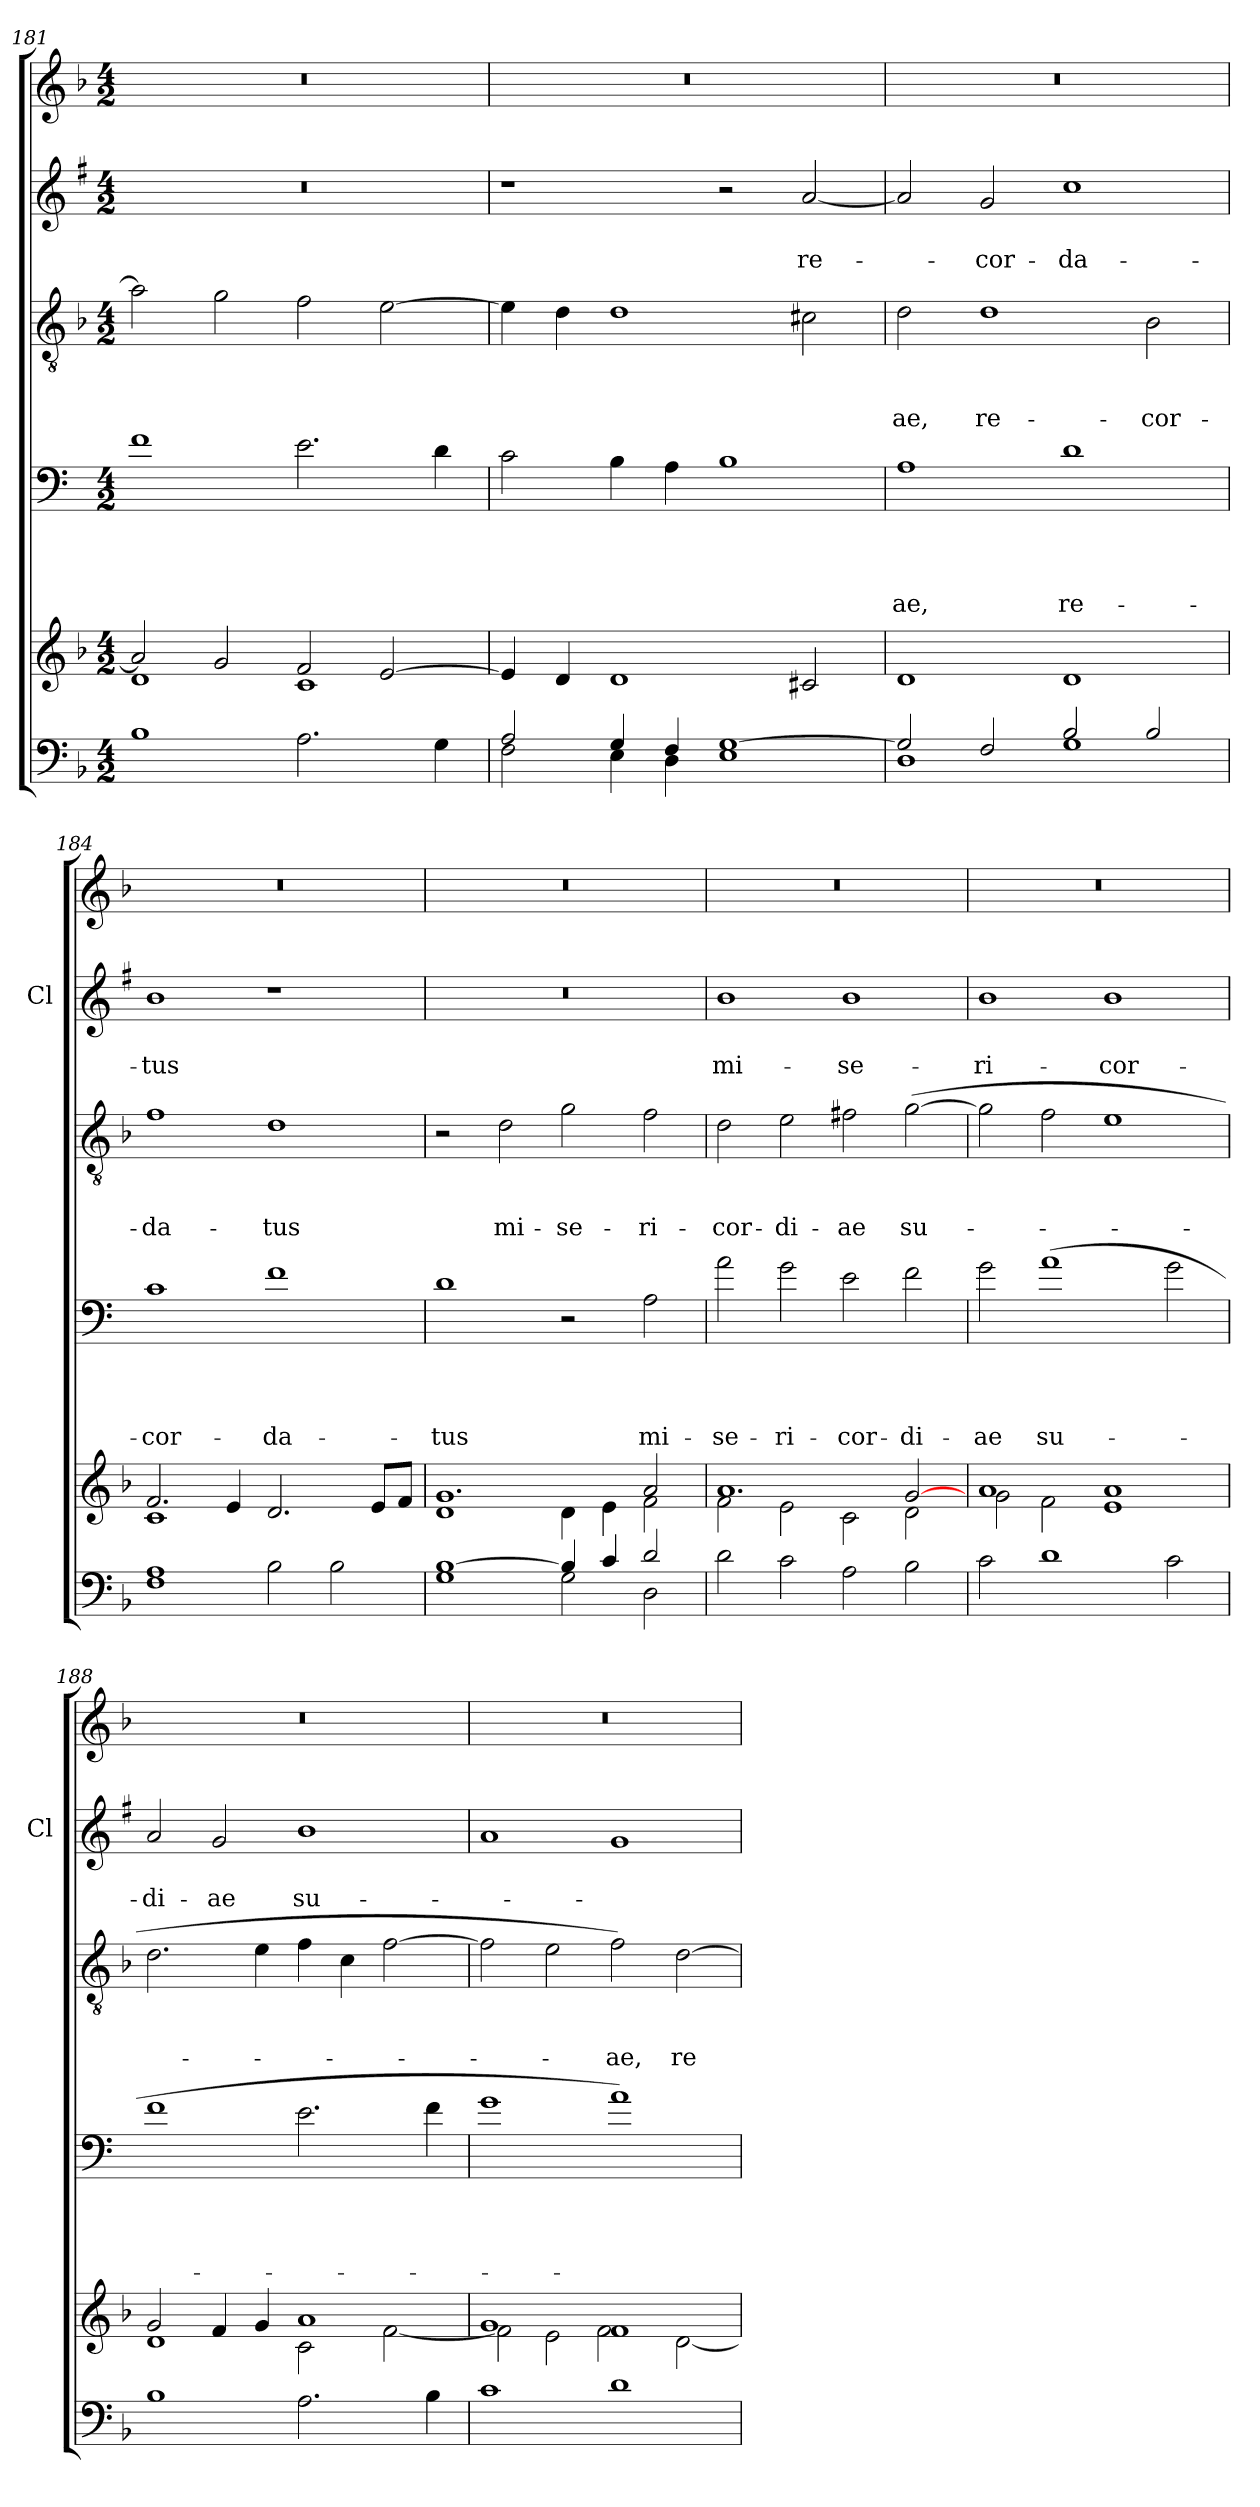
**kern	**kern	**kern	**text	**text	**text	**text	**kern	**text	**text	**text	**kern	**text	**text	**kern
*part5	*part5	*part4	*part4	*part4	*part4	*part4	*part3	*part3	*part3	*part3	*part2	*part2	*part2	*part1
*staff6	*staff5	*staff4	*staff4	*staff4	*staff4	*staff4	*staff3	*staff3	*staff3	*staff3	*staff2	*staff2	*staff2	*staff1
*	*	*	*	*	*	*	*	*	*	*	*I'Cl	*	*	*
*clefF4	*clefG2	*clefF4	*	*	*	*	*clefGv2	*	*	*	*clefG2	*	*	*clefG2
*	*	*ITrd4c7	*	*	*	*	*	*	*	*	*ITrd1c2	*	*	*
*k[b-]	*k[b-]	*k[b-]	*	*	*	*	*k[b-]	*	*	*	*k[b-]	*	*	*k[b-]
*F:	*F:	*F:	*	*	*	*	*F:	*	*	*	*F:	*	*	*F:
*M4/2	*M4/2	*M4/2	*	*	*	*	*M4/2	*	*	*	*M4/2	*	*	*M4/2
=181	=181	=181	=181	=181	=181	=181	=181	=181	=181	=181	=181	=181	=181	=181
*	*^	*	*	*	*	*	*	*	*	*	*	*	*	*
1B-	2a/]	1d	1B-	.	.	.	.	2a\]	.	.	.	0r	.	.	0r
.	2g/	.	.	.	.	.	.	2g\	.	.	.	.	.	.	.
2.A\	2f/	1c	2.A\	.	.	.	.	2f\	.	.	.	.	.	.	.
.	[>2e/	.	.	.	.	.	.	[2e\	.	.	.	.	.	.	.
4G\	.	.	4G\	.	.	.	.	.	.	.	.	.	.	.	.
*	*v	*v	*	*	*	*	*	*	*	*	*	*	*	*	*
=182	=182	=182	=182	=182	=182	=182	=182	=182	=182	=182	=182	=182	=182	=182
*^	*	*	*	*	*	*	*	*	*	*	*	*	*	*
2A/	2F\	4e/]	2F\	.	.	.	.	4e\]	.	.	.	1r	.	.	0r
.	.	4d/	.	.	.	.	.	4d\	.	.	.	.	.	.	.
4G/	4E\	1d	4E\	.	.	.	.	1d	.	.	.	.	.	.	.
4F/	4D\	.	4D\	.	.	.	.	.	.	.	.	.	.	.	.
[>1G	1E	.	1E	.	.	.	.	.	.	.	.	2r	.	.	.
.	.	2c#X/	.	.	.	.	.	2c#X\	.	.	.	[2g/	.	re-	.
=183	=183	=183	=183	=183	=183	=183	=183	=183	=183	=183	=183	=183	=183	=183	=183
2G/]	1D	1d	1D	.	.	.	-ae,	2d\	.	.	-ae,	2g/]	.	.	0r
2F/	.	.	.	.	.	.	.	1d	.	.	re-	2f/	.	-cor-	.
2B-/	1G	1d	1G	.	.	.	re-	.	.	.	.	1b-	.	-da-	.
2B-/	.	.	.	.	.	.	.	2B-\	.	.	-cor-	.	.	.	.
=184	=184	=184	=184	=184	=184	=184	=184	=184	=184	=184	=184	=184	=184	=184	=184
*	*	*^	*	*	*	*	*	*	*	*	*	*	*	*	*
1A	1F	2.f/	1c	1F	.	.	.	-cor-	1f	.	.	-da-	1a	.	-tus	0r
.	.	4e/	.	.	.	.	.	.	.	.	.	.	.	.	.	.
1ryy	2B-\	2.d/	1ryy	1B-	.	.	.	-da-	1d	.	.	-tus	1r	.	.	.
.	2B-\	.	.	.	.	.	.	.	.	.	.	.	.	.	.	.
.	.	8e/L	.	.	.	.	.	.	.	.	.	.	.	.	.	.
.	.	8f/J	.	.	.	.	.	.	.	.	.	.	.	.	.	.
=185	=185	=185	=185	=185	=185	=185	=185	=185	=185	=185	=185	=185	=185	=185	=185	=185
[>1B-	1G	1.g	1d	1G	.	.	.	-tus	2r	.	.	.	0r	.	.	0r
.	.	.	.	.	.	.	.	.	2d\	.	.	mi-	.	.	.	.
4B-/]	2G\	.	4d\	2r	.	.	.	.	2g\	.	.	-se-	.	.	.	.
4c/	.	.	4e\	.	.	.	.	.	.	.	.	.	.	.	.	.
2d/	2D\	2a/	2f\	2D\	.	.	.	mi-	2f\	.	.	-ri-	.	.	.	.
*v	*v	*	*	*	*	*	*	*	*	*	*	*	*	*	*	*
!!LO:LB:g=z
=186	=186	=186	=186	=186	=186	=186	=186	=186	=186	=186	=186	=186	=186	=186	=186
2d\	1.a	2f\	2d\	.	.	.	-se-	2d\	.	.	-cor-	1a	.	mi-	0r
2c\	.	2e\	2c\	.	.	.	-ri-	2e\	.	.	-di-	.	.	.	.
2A\	.	2c\	2A\	.	.	.	-cor-	2f#X\	.	.	-ae	1a	.	-se-	.
2B-\	[>2g/	2d\	2B-\	.	.	.	-di-	([2g\	.	.	su-	.	.	.	.
=187	=187	=187	=187	=187	=187	=187	=187	=187	=187	=187	=187	=187	=187	=187	=187
2c\	1a	2g\	2c\	.	.	.	-ae	2g\]	.	.	.	1a	.	-ri-	0r
1d	.	2f\	(1d	.	.	.	su-	2f\	.	.	.	.	.	.	.
.	1a	1e	.	.	.	.	.	1e	.	.	.	1a	.	-cor-	.
2c\	.	.	2c\	.	.	.	.	.	.	.	.	.	.	.	.
=188	=188	=188	=188	=188	=188	=188	=188	=188	=188	=188	=188	=188	=188	=188	=188
1B-	2g/	1d	1B-	.	.	.	.	2.d\	.	.	.	2g/	.	-di-	0r
.	4f/	.	.	.	.	.	.	.	.	.	.	2f/	.	-ae	.
.	4g/	.	.	.	.	.	.	4e\	.	.	.	.	.	.	.
2.A\	1a	2c\	2.A\	.	.	.	.	4f\	.	.	.	1a	.	su-	.
.	.	.	.	.	.	.	.	4c\	.	.	.	.	.	.	.
.	.	[<2f\	.	.	.	.	.	[2f\	.	.	.	.	.	.	.
4B-\	.	.	4B-\	.	.	.	.	.	.	.	.	.	.	.	.
=189	=189	=189	=189	=189	=189	=189	=189	=189	=189	=189	=189	=189	=189	=189	=189
1c	1g	2f\]	1c	.	.	.	.	2f\]	.	.	.	1g	.	.	0r
.	.	2e\	.	.	.	.	.	2e\	.	.	.	.	.	.	.
1d	1f	2f\	1d)	.	.	.	.	2f\)	.	.	-ae,	1f	.	.	.
.	.	[<2d\	.	.	.	.	.	[2d\	.	.	re-	.	.	.	.
*	*v	*v	*	*	*	*	*	*	*	*	*	*	*	*	*
=	=	=	=	=	=	=	=	=	=	=	=	=	=	=
*-	*-	*-	*-	*-	*-	*-	*-	*-	*-	*-	*-	*-	*-	*-
